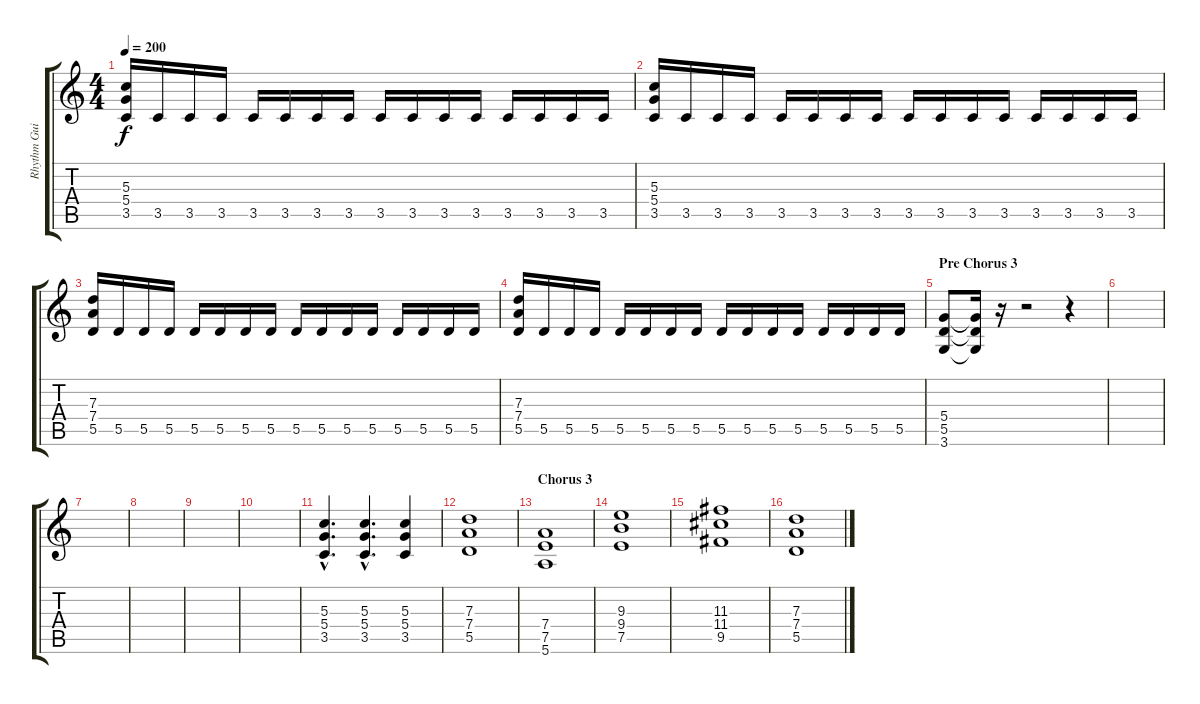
\track ("Rhythm Guitar 1" "Rhythm Gui") {instrument distortionguitar}
\staff {score tabs}
\tuning (E4 B3 G3 D3 A2 E2) {hide}
\ts (4 4)
\tempo 200
\clef g2
\ks c
(5.3 5.4 3.5).16{dy f} 3.5.16 3.5.16 3.5.16 3.5.16 3.5.16 3.5.16 3.5.16 3.5.16 3.5.16 3.5.16 3.5.16 3.5.16 3.5.16 3.5.16 3.5.16 |
(5.3 5.4 3.5).16 3.5.16 3.5.16 3.5.16 3.5.16 3.5.16 3.5.16 3.5.16 3.5.16 3.5.16 3.5.16 3.5.16 3.5.16 3.5.16 3.5.16 3.5.16 |
(7.3 7.4 5.5).16 5.5.16 5.5.16 5.5.16 5.5.16 5.5.16 5.5.16 5.5.16 5.5.16 5.5.16 5.5.16 5.5.16 5.5.16 5.5.16 5.5.16 5.5.16 |
(7.3 7.4 5.5).16 5.5.16 5.5.16 5.5.16 5.5.16 5.5.16 5.5.16 5.5.16 5.5.16 5.5.16 5.5.16 5.5.16 5.5.16 5.5.16 5.5.16 5.5.16 |
\section ("" "Pre Chorus 3")
(5.4 5.5 3.6).8 (5.4{t} 5.5{t} 3.6{t}).16 r.16 r.2 r.4 |
|
|
|
|
|
(5.3{hac} 5.4{hac} 3.5{hac}).4{d} (5.3{hac} 5.4{hac} 3.5{hac}).4{d} (5.3 5.4 3.5).4 |
(7.3 7.4 5.5).1 |
\section ("" "Chorus 3")
(7.4 7.5 5.6).1 |
(9.3 9.4 7.5).1 |
(11.3 11.4 9.5).1 |
(7.3 7.4 5.5).1
